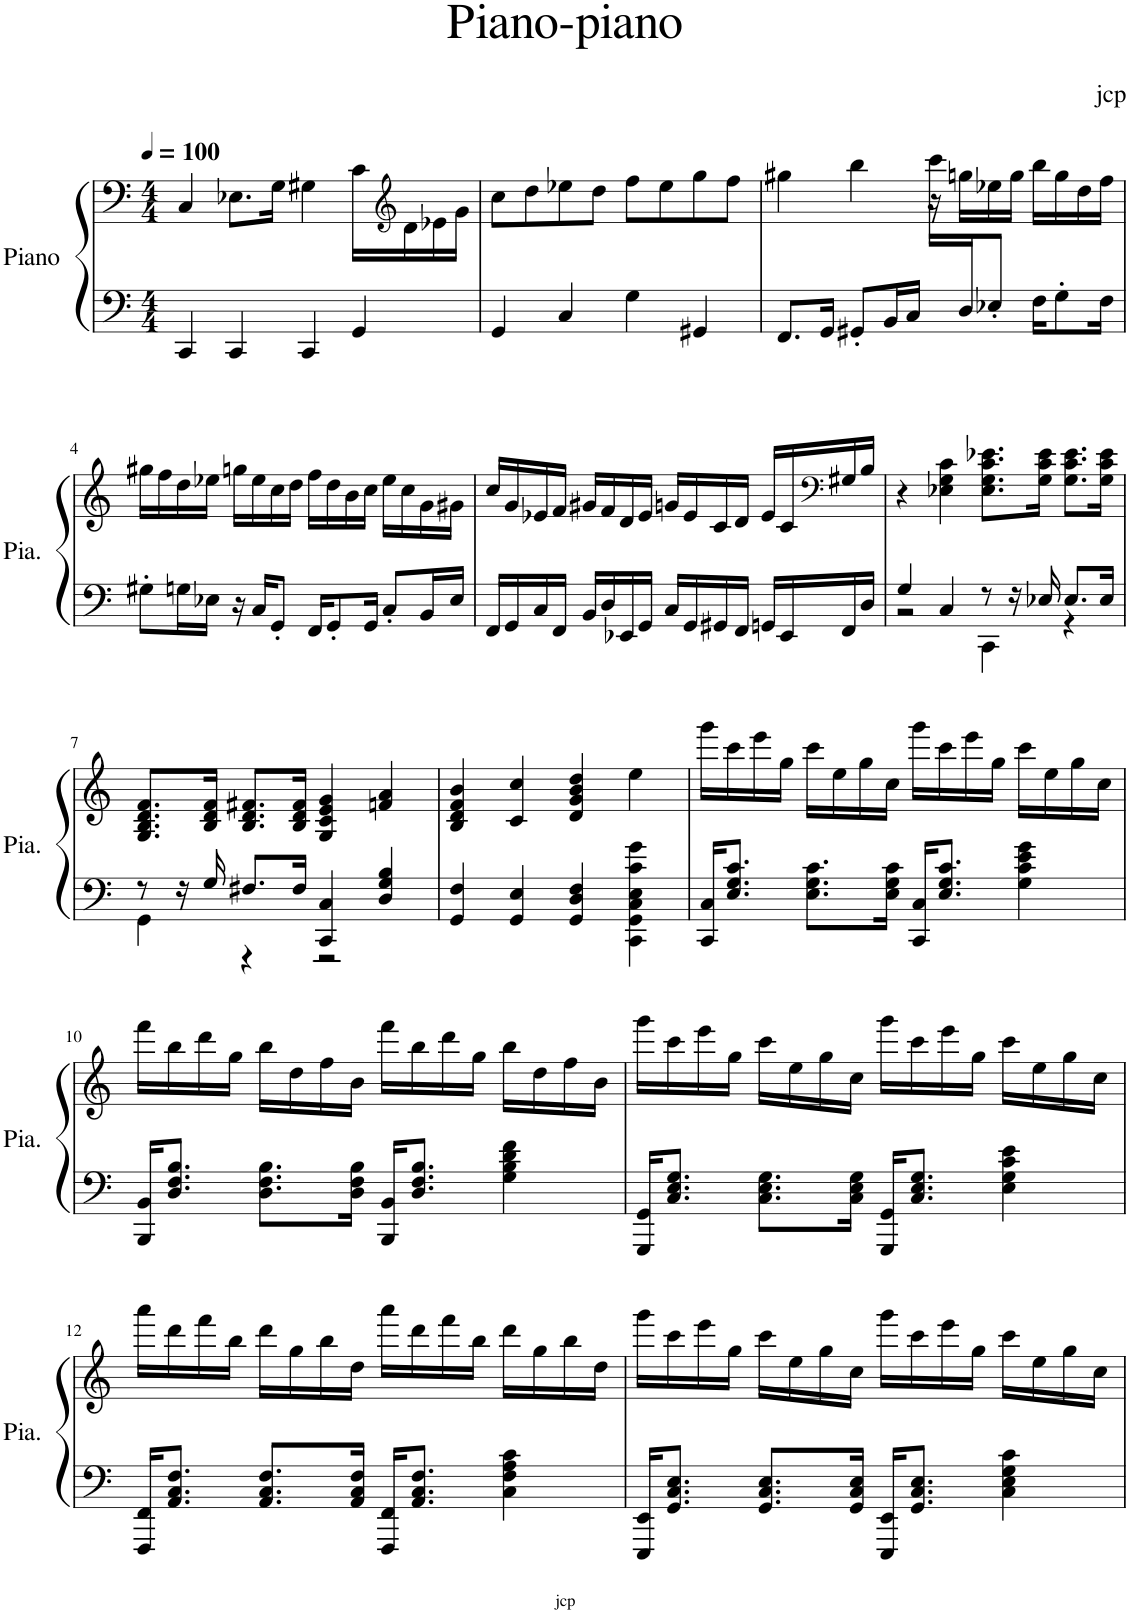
**kern	**kern
*part1	*part1
*staff2	*staff1
*I"Piano	*
*I'Pia.	*
*clefF4	*clefF4
*k[]	*k[]
*M4/4	*M4/4
*MM100	*MM100
=1	=1
4CC/	4C/
4CC/	8.E-X\L
.	16G\Jk
4CC/	4G#X\
4GG/	16c\LL
*	*clefG2
.	16d\
.	16e-X\
.	16g\JJ
=2	=2
4GG/	8cc\L
.	8dd\
4C/	8ee-X\
.	8dd\J
4G\	8ff\L
.	8ee-\
4GG#X/	8gg\
.	8ff\J
=3	=3
*	*^
8.FF/L	4gg#X\	2ryy
16GG/Jk	.	.
8GG#X'/L	4bb\	.
16BB/L	.	.
16C/JJ	.	.
16ryy	16r	16ccc\LL
16D/J	16ggn\LL	4..ryy
8E-X'/J	16ee-X\	.
.	16gg\JJ	.
16F\KL	16bb\LL	.
8G'\	16gg\	.
.	16dd\	.
16F\Jk	16ff\JJ	.
*	*v	*v
!!LO:LB:g=z
=4	=4
8G#X'\L	16gg#X\LL
.	16ff\
16Gn\L	16dd\
16E-X\JJ	16ee-X\JJ
16r	16ggn\LL
16C/KL	16ee-\
8GG'/J	16cc\
.	16dd\JJ
16FF/KL	16ff\LL
8GG'/	16dd\
.	16b\
16GG/Jk	16cc\JJ
8C'/L	16ee-\LL
.	16cc\
16BB/L	16g\
16E-/JJ	16g#X\JJ
=5	=5
16FF/LL	16cc/LL
16GG/	16g/
16C/	16e-X/
16FF/JJ	16f/JJ
16BB/LL	16g#X/LL
16D/	16f/
16EE-X/	16d/
16GG/JJ	16e-/JJ
16C/LL	16gn/LL
16GG/	16e-/
16GG#X/	16c/
16FF/JJ	16d/JJ
16GGn/LL	16e-/LL
16EE-/	16c/
*	*clefF4
16FF/	16G#X/
16D/JJ	16B/JJ
=6	=6
*^	*
4G/	2r	4r
4C/	.	4E-X\ 4G\ 4c\
8r	4CC\	8.E-\ 8.G\ 8.c\ 8.e-X\L
16r	.	.
16E-X/	.	16G\ 16c\ 16e-\Jk
8.E-/L	4r	8.G\ 8.c\ 8.e-\L
16E-/Jk	.	16G\ 16c\ 16e-\Jk
!!LO:LB:g=z
=7	=7	=7
8r	4GG\	8.G/ 8.B/ 8.d/ 8.f/L
16r	.	.
16G/	.	16B/ 16d/ 16f/Jk
8.F#X/L	4r	8.B/ 8.d/ 8.f#X/L
16F#/Jk	.	16B/ 16d/ 16f#/Jk
4CC/ 4C/	2r	4G/ 4c/ 4e/ 4g/
4D/ 4G/ 4B/	.	4fn/ 4a/
*v	*v	*
=8	=8
4GG/ 4F/	4B/ 4d/ 4f/ 4b/
4GG/ 4E/	4c/ 4cc/
4GG/ 4D/ 4F/	4d/ 4g/ 4b/ 4dd/
4CC\ 4GG\ 4C\ 4E\ 4c\ 4g\	4ee\
=9	=9
16CC/ 16C/KL	16ggg\LL
8.E/ 8.G/ 8.c/J	16ccc\
.	16eee\
.	16gg\JJ
8.E\ 8.G\ 8.c\L	16ccc\LL
.	16ee\
.	16gg\
16E\ 16G\ 16c\Jk	16cc\JJ
16CC/ 16C/KL	16ggg\LL
8.E/ 8.G/ 8.c/J	16ccc\
.	16eee\
.	16gg\JJ
4G\ 4c\ 4e\ 4g\	16ccc\LL
.	16ee\
.	16gg\
.	16cc\JJ
!!LO:LB:g=z
=10	=10
16BBB/ 16BB/KL	16fff\LL
8.D/ 8.F/ 8.B/J	16bb\
.	16ddd\
.	16gg\JJ
8.D\ 8.F\ 8.B\L	16bb\LL
.	16dd\
.	16ff\
16D\ 16F\ 16B\Jk	16b\JJ
16BBB/ 16BB/KL	16fff\LL
8.D/ 8.F/ 8.B/J	16bb\
.	16ddd\
.	16gg\JJ
4G\ 4B\ 4d\ 4f\	16bb\LL
.	16dd\
.	16ff\
.	16b\JJ
=11	=11
16GGG/ 16GG/KL	16ggg\LL
8.C/ 8.E/ 8.G/J	16ccc\
.	16eee\
.	16gg\JJ
8.C\ 8.E\ 8.G\L	16ccc\LL
.	16ee\
.	16gg\
16C\ 16E\ 16G\Jk	16cc\JJ
16GGG/ 16GG/KL	16ggg\LL
8.C/ 8.E/ 8.G/J	16ccc\
.	16eee\
.	16gg\JJ
4E\ 4G\ 4c\ 4e\	16ccc\LL
.	16ee\
.	16gg\
.	16cc\JJ
!!LO:LB:g=z
=12	=12
16FFF/ 16FF/KL	16aaa\LL
8.AA/ 8.C/ 8.F/J	16ddd\
.	16fff\
.	16bb\JJ
8.AA/ 8.C/ 8.F/L	16ddd\LL
.	16gg\
.	16bb\
16AA/ 16C/ 16F/Jk	16dd\JJ
16FFF/ 16FF/KL	16aaa\LL
8.AA/ 8.C/ 8.F/J	16ddd\
.	16fff\
.	16bb\JJ
4C\ 4F\ 4A\ 4c\	16ddd\LL
.	16gg\
.	16bb\
.	16dd\JJ
=13	=13
16EEE/ 16EE/KL	16ggg\LL
8.GG/ 8.C/ 8.E/J	16ccc\
.	16eee\
.	16gg\JJ
8.GG/ 8.C/ 8.E/L	16ccc\LL
.	16ee\
.	16gg\
16GG/ 16C/ 16E/Jk	16cc\JJ
16EEE/ 16EE/KL	16ggg\LL
8.GG/ 8.C/ 8.E/J	16ccc\
.	16eee\
.	16gg\JJ
4C\ 4E\ 4G\ 4c\	16ccc\LL
.	16ee\
.	16gg\
.	16cc\JJ
=	=
*-	*-
